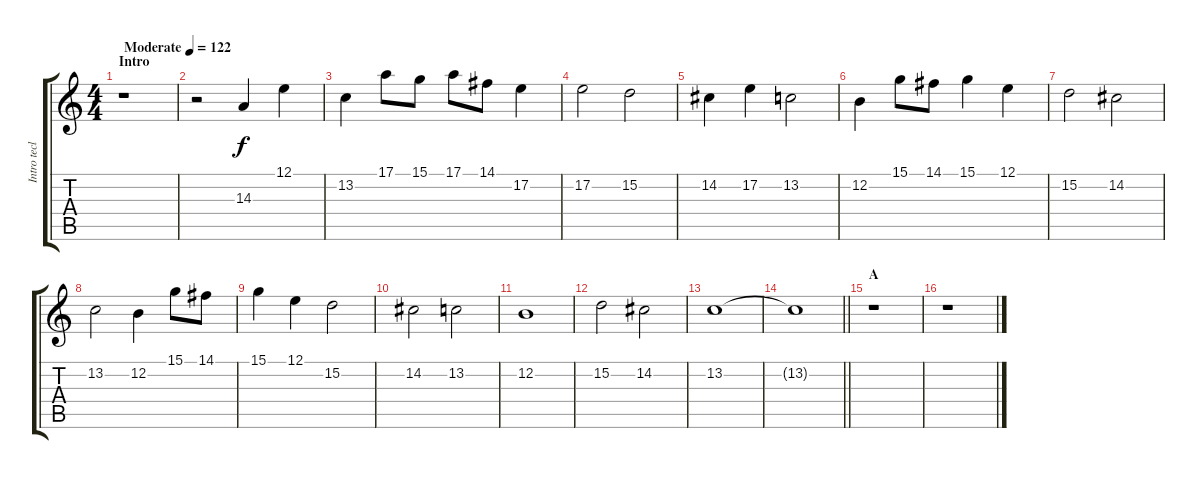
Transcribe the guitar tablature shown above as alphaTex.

\track ("Intro teclado" "Intro tecl") {instrument harpsichord}
\staff {score tabs}
\tuning (E4 B3 G3 D3 A2 E2) {hide}
\ts (4 4)
\section ("" "Intro")
\tempo (122 "Moderate")
\clef g2
\ks c
r.1{dy f instrument harpsichord} |
r.2 14.3.4 12.1.4 |
13.2.4 17.1.8 15.1.8 17.1.8 14.1.8 17.2.4 |
17.2.2 15.2.2 |
14.2.4 17.2.4 13.2.2 |
12.2.4 15.1.8 14.1.8 15.1.4 12.1.4 |
15.2.2 14.2.2 |
13.2.2 12.2.4 15.1.8 14.1.8 |
15.1.4 12.1.4 15.2.2 |
14.2.2 13.2.2 |
12.2.1 |
15.2.2 14.2.2 |
13.2.1 |
\barLineRight lightlight
13.2{t}.1 |
\section ("" "A")
r.1 |
r.1
